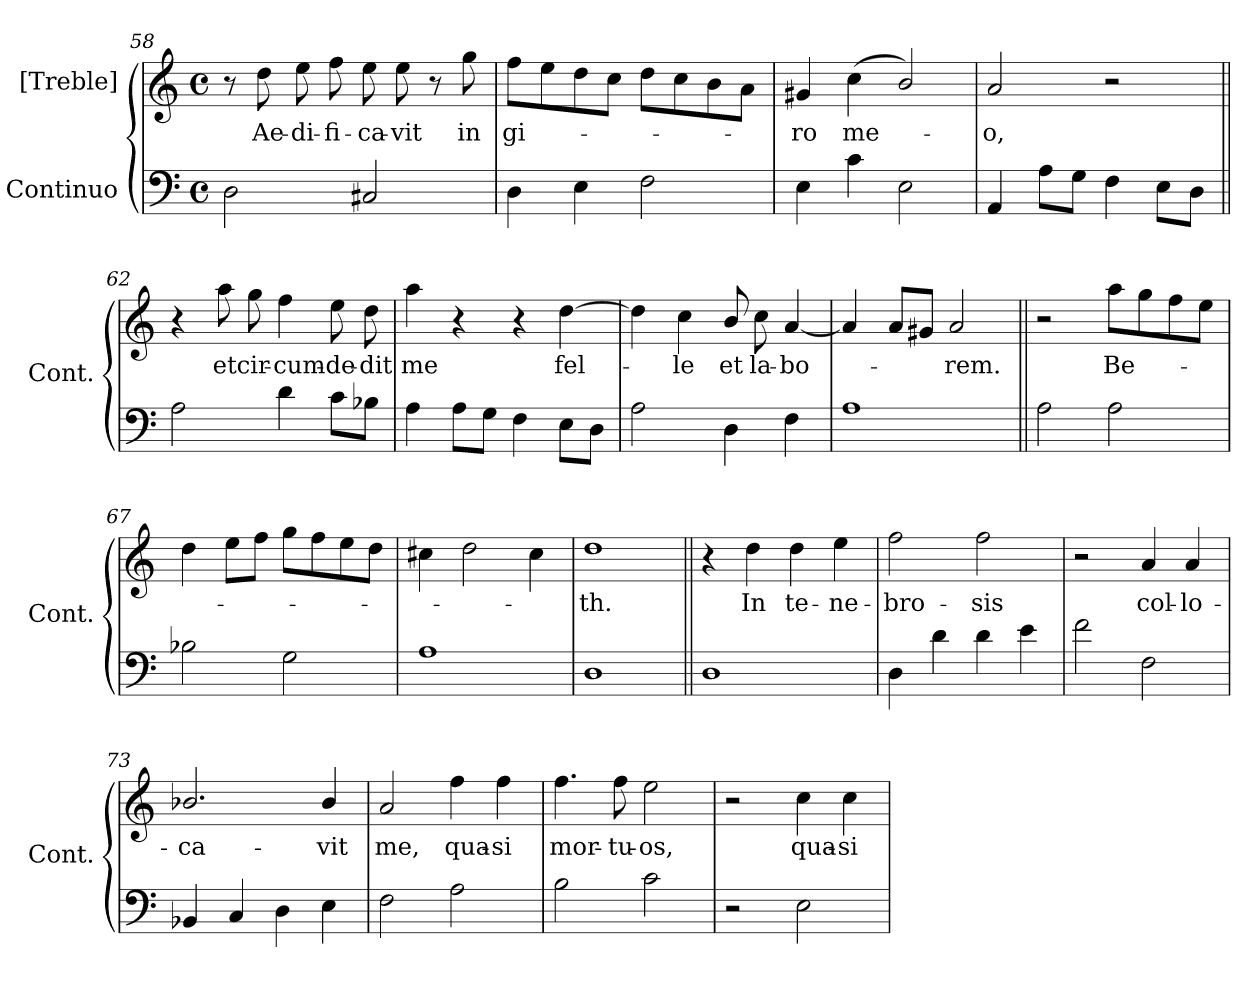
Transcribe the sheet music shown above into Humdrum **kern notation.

**kern	**kern	**text
*part2	*part1	*part1
*staff2	*staff1	*staff1
*I"Continuo	*I"[Treble]	*
*I'Cont.	*	*
!!LO:LB:g=z
*clefF4	*clefG2	*
*k[]	*k[]	*
*C:	*C:	*
*M4/4	*M4/4	*
*met(c)	*met(c)	*
=58	=58	=58
2Di\	8r	.
!	!	!LO:LY:b:color=#000000
.	8ddi\	Ae-
!	!	!LO:LY:b:color=#000000
.	8eei\	-di-
!	!	!LO:LY:b:color=#000000
.	8ffi\	-fi-
!	!	!LO:LY:b:color=#000000
2C#Xi/	8eei\	-ca-
!	!	!LO:LY:b:color=#000000
.	8eei\	-vit
.	8r	.
!	!	!LO:LY:b:color=#000000
.	8ggi\	in
=59	=59	=59
!	!	!LO:LY:b:color=#000000
4Di\	8ffi\L	gi-
.	8eei\	.
4Ei\	8ddi\	.
.	8cci\J	.
2Fi\	8ddi\L	.
.	8cci\	.
.	8bi\	.
.	8ai\J	.
=60	=60	=60
!	!	!LO:LY:b:color=#000000
4Ei\	4g#Xi/	-ro
!	!	!LO:LY:b:color=#000000
4ci\	(4cci\	me-
2Ei\	2bi/)	.
=61	=61	=61
!	!	!LO:LY:b:color=#000000
4AAi/	2ai/	-o,
8Ai\L	.	.
8Gi\J	.	.
4Fi\	2r	.
8Ei\L	.	.
8Di\J	.	.
!!LO:LB:g=z
=62||	=62||	=62||
2Ai\	4r	.
!	!	!LO:LY:b:color=#000000
.	8aai\	et
!	!	!LO:LY:b:color=#000000
.	8ggi\	cir-
!	!	!LO:LY:b:color=#000000
4di\	4ffi\	-cum-
!	!	!LO:LY:b:color=#000000
8ci\L	8eei\	-de-
!	!	!LO:LY:b:color=#000000
8B-Xi\J	8ddi\	-dit
=63	=63	=63
!	!	!LO:LY:b:color=#000000
4Ai\	4aai\	me
8Ai\L	4r	.
8Gi\J	.	.
4Fi\	4r	.
!	!	!LO:LY:b:color=#000000
8Ei\L	[4ddi\	fel-
8Di\J	.	.
=64	=64	=64
2Ai\	4ddi\]	.
!	!	!LO:LY:b:color=#000000
.	4cci\	-le
!	!	!LO:LY:b:color=#000000
4Di\	8bi/	et
!	!	!LO:LY:b:color=#000000
.	8cci\	la-
!	!	!LO:LY:b:color=#000000
4Fi\	[4ai/	-bo-
=65	=65	=65
1Ai	4ai/]	.
.	8ai/L	.
.	8g#Xi/J	.
!	!	!LO:LY:b:color=#000000
.	2ai/	-rem.
!!LO:LB:g=z
=66||	=66||	=66||
2Ai\	2r	.
!	!	!LO:LY:b:color=#000000
2Ai\	8aai\L	Be-
.	8ggi\	.
.	8ffi\	.
.	8eei\J	.
=67	=67	=67
2B-Xi\	4ddi\	.
.	8eei\L	.
.	8ffi\J	.
2Gi\	8ggi\L	.
.	8ffi\	.
.	8eei\	.
.	8ddi\J	.
=68	=68	=68
1Ai	4cc#Xi\	.
.	2ddi\	.
.	4cc#i\	.
=69	=69	=69
!	!	!LO:LY:b:color=#000000
1Di	1ddi	-th.
!!LO:LB:g=z
=70||	=70||	=70||
1Di	4r	.
!	!	!LO:LY:b:color=#000000
.	4ddi\	In
!	!	!LO:LY:b:color=#000000
.	4ddi\	te-
!	!	!LO:LY:b:color=#000000
.	4eei\	-ne-
=71	=71	=71
!	!	!LO:LY:b:color=#000000
4Di\	2ffi\	-bro-
4di\	.	.
!	!	!LO:LY:b:color=#000000
4di\	2ffi\	-sis
4ei\	.	.
=72	=72	=72
2fi\	2r	.
!	!	!LO:LY:b:color=#000000
2Fi\	4ai/	col-
!	!	!LO:LY:b:color=#000000
.	4ai/	-lo-
=73	=73	=73
!	!	!LO:LY:b:color=#000000
4BB-Xi/	2.b-Xi/	-ca-
4Ci/	.	.
4Di\	.	.
!	!	!LO:LY:b:color=#000000
4Ei\	4b-i/	-vit
=74	=74	=74
!	!	!LO:LY:b:color=#000000
2Fi\	2ai/	me,
!	!	!LO:LY:b:color=#000000
2Ai\	4ffi\	qua-
!	!	!LO:LY:b:color=#000000
.	4ffi\	-si
!!LO:LB:g=z
=75	=75	=75
!	!	!LO:LY:b:color=#000000
2Bi\	4.ffi\	mor-
!	!	!LO:LY:b:color=#000000
.	8ffi\	-tu-
!	!	!LO:LY:b:color=#000000
2ci\	2eei\	-os,
=76	=76	=76
2r	2r	.
!	!	!LO:LY:b:color=#000000
2Ei\	4cci\	qua-
!	!	!LO:LY:b:color=#000000
.	4cci\	-si
=	=	=
*-	*-	*-
